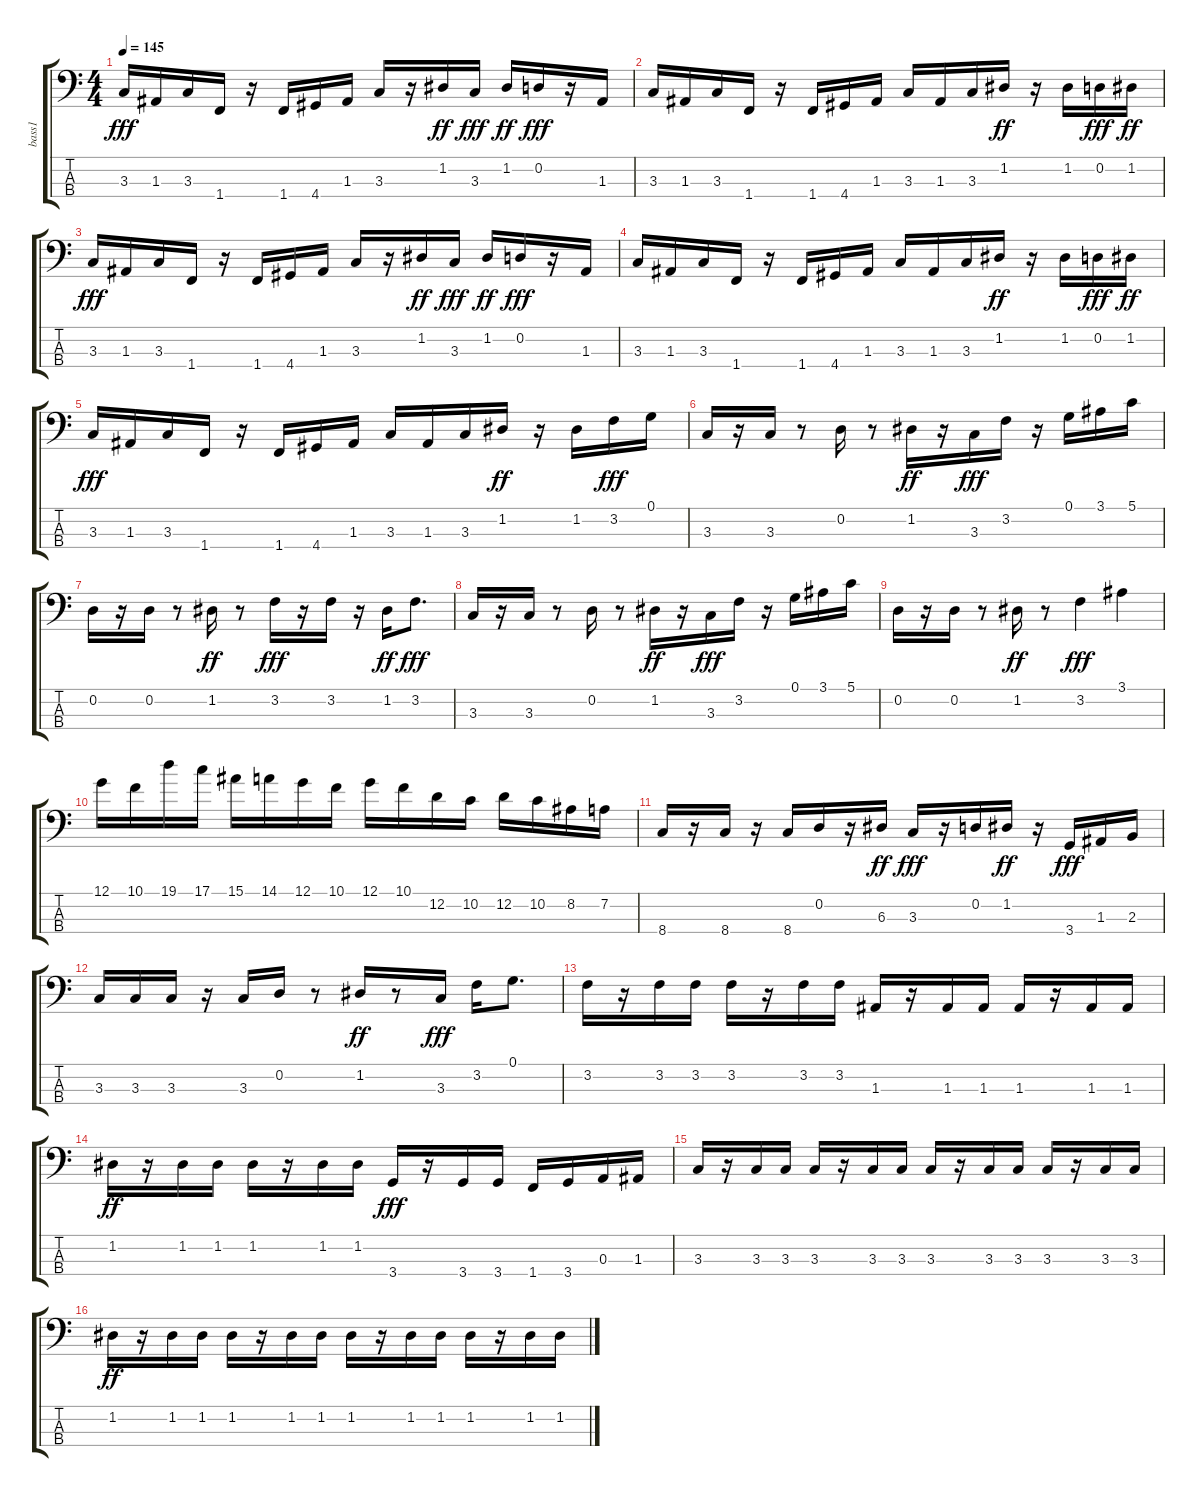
\track ("bass1" "bass1") {instrument electricbassfinger}
\staff {score tabs}
\tuning (G2 D2 A1 E1) {hide}
\ts (4 4)
\tempo 145
\clef f4
\ks c
3.3.16{dy fff} 1.3.16 3.3.16 1.4.16 r.16 1.4.16 4.4.16 1.3.16 3.3.16 r.16 1.2.16{dy ff} 3.3.16{dy fff} 1.2.16{dy ff} 0.2.16{dy fff} r.16 1.3.16 |
3.3.16 1.3.16 3.3.16 1.4.16 r.16 1.4.16 4.4.16 1.3.16 3.3.16 1.3.16 3.3.16 1.2.16{dy ff} r.16 1.2.16 0.2.16{dy fff} 1.2.16{dy ff} |
3.3.16{dy fff} 1.3.16 3.3.16 1.4.16 r.16 1.4.16 4.4.16 1.3.16 3.3.16 r.16 1.2.16{dy ff} 3.3.16{dy fff} 1.2.16{dy ff} 0.2.16{dy fff} r.16 1.3.16 |
3.3.16 1.3.16 3.3.16 1.4.16 r.16 1.4.16 4.4.16 1.3.16 3.3.16 1.3.16 3.3.16 1.2.16{dy ff} r.16 1.2.16 0.2.16{dy fff} 1.2.16{dy ff} |
3.3.16{dy fff} 1.3.16 3.3.16 1.4.16 r.16 1.4.16 4.4.16 1.3.16 3.3.16 1.3.16 3.3.16 1.2.16{dy ff} r.16 1.2.16 3.2.16{dy fff} 0.1.16 |
3.3.16 r.16 3.3.16 r.8 0.2.16 r.8 1.2.16{dy ff} r.16 3.3.16{dy fff} 3.2.16 r.16 0.1.16 3.1.16 5.1.16 |
0.2.16 r.16 0.2.16 r.8 1.2.16{dy ff} r.8 3.2.16{dy fff} r.16 3.2.16 r.16 1.2.16{dy ff} 3.2.8{d dy fff} |
3.3.16 r.16 3.3.16 r.8 0.2.16 r.8 1.2.16{dy ff} r.16 3.3.16{dy fff} 3.2.16 r.16 0.1.16 3.1.16 5.1.16 |
0.2.16 r.16 0.2.16 r.8 1.2.16{dy ff} r.8 3.2.4{dy fff} 3.1.4 |
12.1.16 10.1.16 19.1.16 17.1.16 15.1.16 14.1.16 12.1.16 10.1.16 12.1.16 10.1.16 12.2.16 10.2.16 12.2.16 10.2.16 8.2.16 7.2.16 |
8.4.16 r.16 8.4.16 r.16 8.4.16 0.2.16 r.16 6.3.16{dy ff} 3.3.16{dy fff} r.16 0.2.16 1.2.16{dy ff} r.16 3.4.16{dy fff} 1.3.16 2.3.16 |
3.3.16 3.3.16 3.3.16 r.16 3.3.16 0.2.16 r.8 1.2.16{dy ff} r.8 3.3.16{dy fff} 3.2.16 0.1.8{d} |
3.2.16 r.16 3.2.16 3.2.16 3.2.16 r.16 3.2.16 3.2.16 1.3.16 r.16 1.3.16 1.3.16 1.3.16 r.16 1.3.16 1.3.16 |
1.2.16{dy ff} r.16 1.2.16 1.2.16 1.2.16 r.16 1.2.16 1.2.16 3.4.16{dy fff} r.16 3.4.16 3.4.16 1.4.16 3.4.16 0.3.16 1.3.16 |
3.3.16 r.16 3.3.16 3.3.16 3.3.16 r.16 3.3.16 3.3.16 3.3.16 r.16 3.3.16 3.3.16 3.3.16 r.16 3.3.16 3.3.16 |
1.2.16{dy ff} r.16 1.2.16 1.2.16 1.2.16 r.16 1.2.16 1.2.16 1.2.16 r.16 1.2.16 1.2.16 1.2.16 r.16 1.2.16 1.2.16
